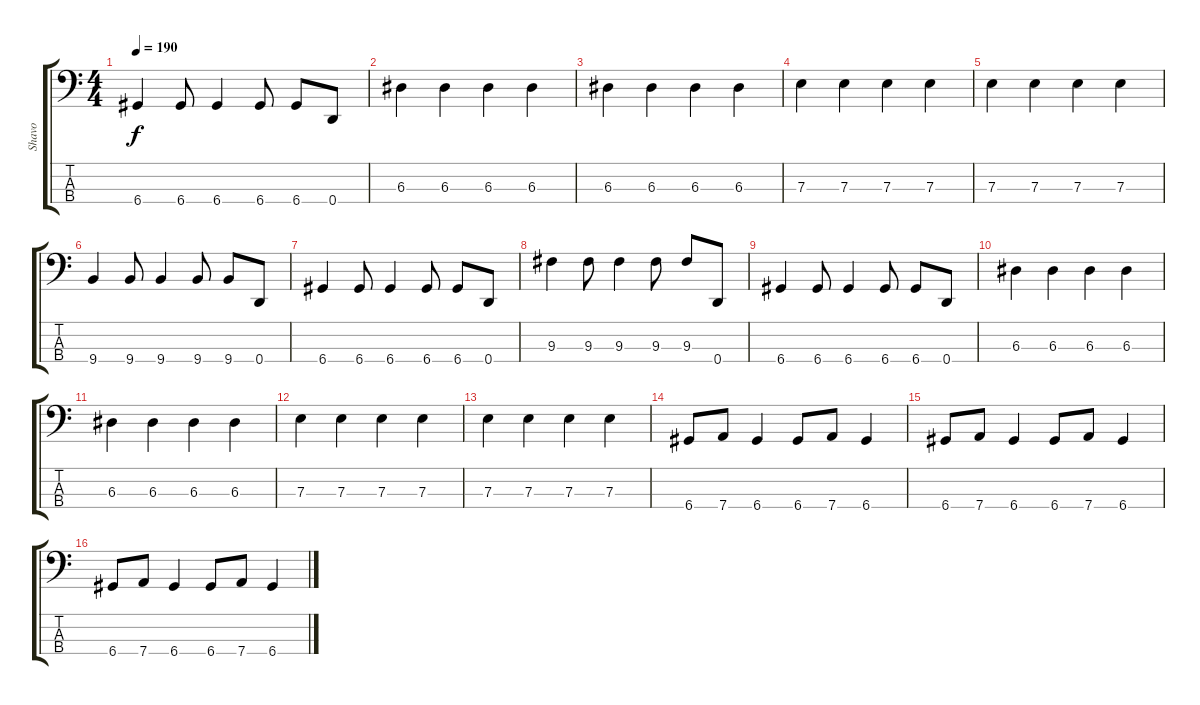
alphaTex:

\track ("Shavo" "Shavo") {instrument electricbasspick}
\staff {score tabs}
\tuning (G2 D2 A1 D1) {hide}
\ts (4 4)
\tempo 190
\clef f4
\ks c
6.4.4{dy f} 6.4.8 6.4.4 6.4.8 6.4.8 0.4.8 |
6.3.4 6.3.4 6.3.4 6.3.4 |
6.3.4 6.3.4 6.3.4 6.3.4 |
7.3.4 7.3.4 7.3.4 7.3.4 |
7.3.4 7.3.4 7.3.4 7.3.4 |
9.4.4 9.4.8 9.4.4 9.4.8 9.4.8 0.4.8 |
6.4.4 6.4.8 6.4.4 6.4.8 6.4.8 0.4.8 |
9.3.4 9.3.8 9.3.4 9.3.8 9.3.8 0.4.8 |
6.4.4 6.4.8 6.4.4 6.4.8 6.4.8 0.4.8 |
6.3.4 6.3.4 6.3.4 6.3.4 |
6.3.4 6.3.4 6.3.4 6.3.4 |
7.3.4 7.3.4 7.3.4 7.3.4 |
7.3.4 7.3.4 7.3.4 7.3.4 |
6.4.8 7.4.8 6.4.4 6.4.8 7.4.8 6.4.4 |
6.4.8 7.4.8 6.4.4 6.4.8 7.4.8 6.4.4 |
6.4.8 7.4.8 6.4.4 6.4.8 7.4.8 6.4.4
